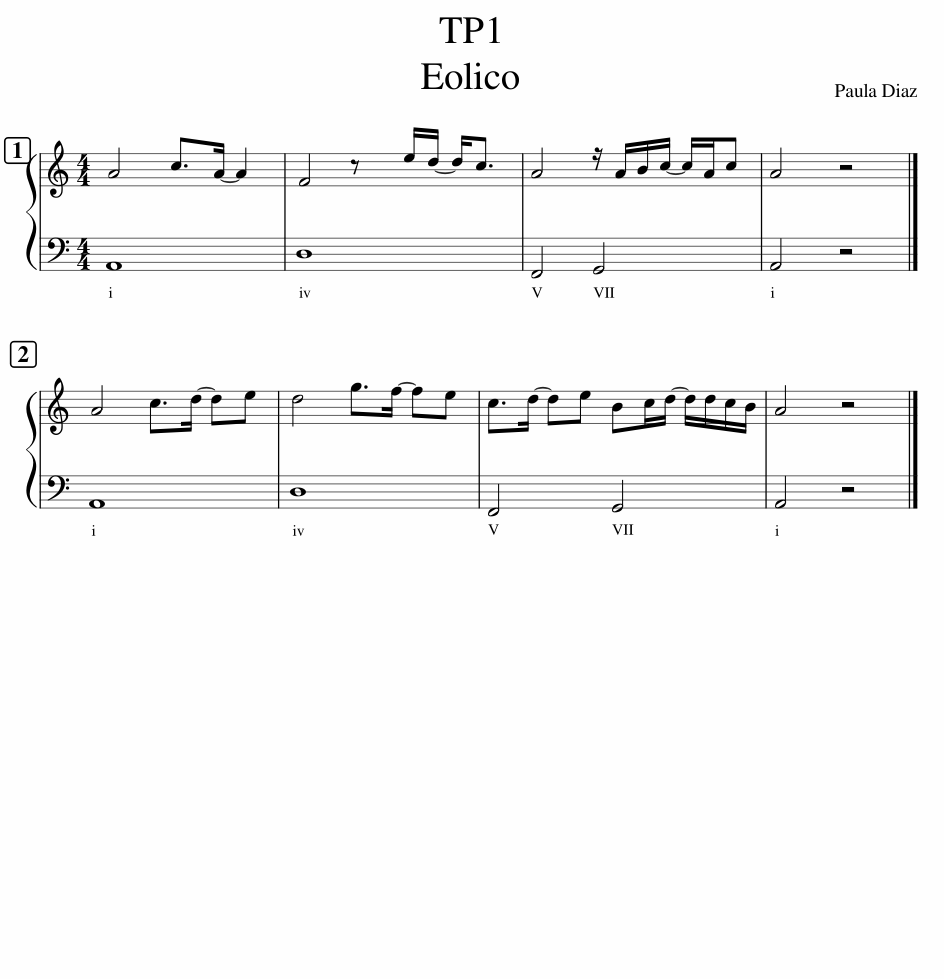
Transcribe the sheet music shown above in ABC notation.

X:1
%%score { 1 | 2 }
L:1/8
M:4/4
I:linebreak $
K:C
V:1 treble
V:2 bass
V:1
 A4 c>A- A2 | F4 z e/d/- d<c | A4 z/ A/B/c/- c/A/c | A4 z4 |]$ A4 c>d- de | %5
 d4 g>f- fe | c>d- de Bc/d/- d/d/c/B/ | A4 z4 |] %8
V:2
 A,,8 | D,8 | F,,4 G,,4 | A,,4 z4 |]$ A,,8 | %5
 D,8 | F,,4 G,,4 | A,,4 z4 |] %8
